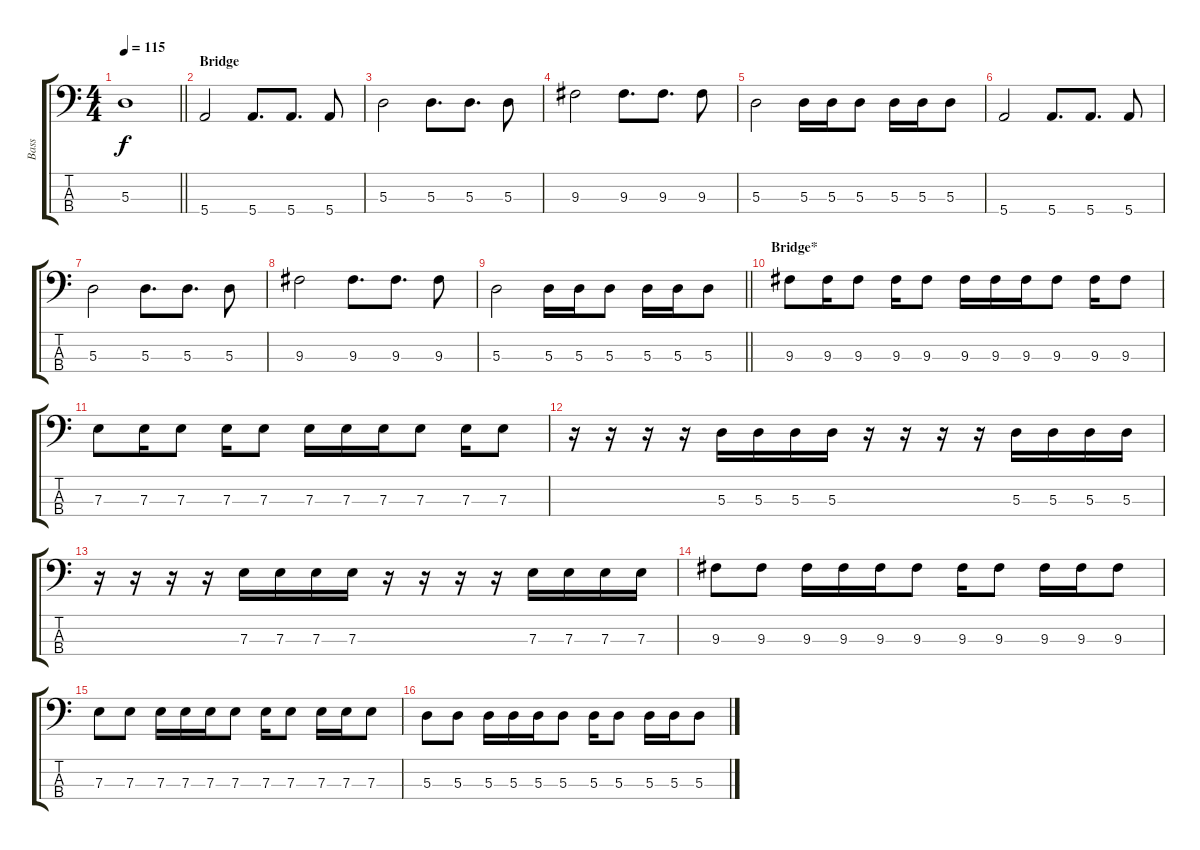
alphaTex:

\track ("Bass" "Bass") {instrument electricbasspick}
\staff {score tabs}
\tuning (G2 D2 A1 E1) {hide}
\ts (4 4)
\tempo 115
\clef f4
\barLineRight lightlight
\ks c
5.3{t}.1{dy f} |
\section ("" "Bridge")
5.4.2 5.4.8{d} 5.4.8{d} 5.4.8 |
5.3.2 5.3.8{d} 5.3.8{d} 5.3.8 |
9.3.2 9.3.8{d} 9.3.8{d} 9.3.8 |
5.3.2 5.3.16 5.3.16 5.3.8 5.3.16 5.3.16 5.3.8 |
5.4.2 5.4.8{d} 5.4.8{d} 5.4.8 |
5.3.2 5.3.8{d} 5.3.8{d} 5.3.8 |
9.3.2 9.3.8{d} 9.3.8{d} 9.3.8 |
\barLineRight lightlight
5.3.2 5.3.16 5.3.16 5.3.8 5.3.16 5.3.16 5.3.8 |
\section ("" "Bridge*")
9.3.8 9.3.16 9.3.8 9.3.16 9.3.8 9.3.16 9.3.16 9.3.16 9.3.8 9.3.16 9.3.8 |
7.3.8 7.3.16 7.3.8 7.3.16 7.3.8 7.3.16 7.3.16 7.3.16 7.3.8 7.3.16 7.3.8 |
r.16 r.16 r.16 r.16 5.3.16 5.3.16 5.3.16 5.3.16 r.16 r.16 r.16 r.16 5.3.16 5.3.16 5.3.16 5.3.16 |
r.16 r.16 r.16 r.16 7.3.16 7.3.16 7.3.16 7.3.16 r.16 r.16 r.16 r.16 7.3.16 7.3.16 7.3.16 7.3.16 |
9.3.8 9.3.8 9.3.16 9.3.16 9.3.16 9.3.8 9.3.16 9.3.8 9.3.16 9.3.16 9.3.8 |
7.3.8 7.3.8 7.3.16 7.3.16 7.3.16 7.3.8 7.3.16 7.3.8 7.3.16 7.3.16 7.3.8 |
5.3.8 5.3.8 5.3.16 5.3.16 5.3.16 5.3.8 5.3.16 5.3.8 5.3.16 5.3.16 5.3.8
